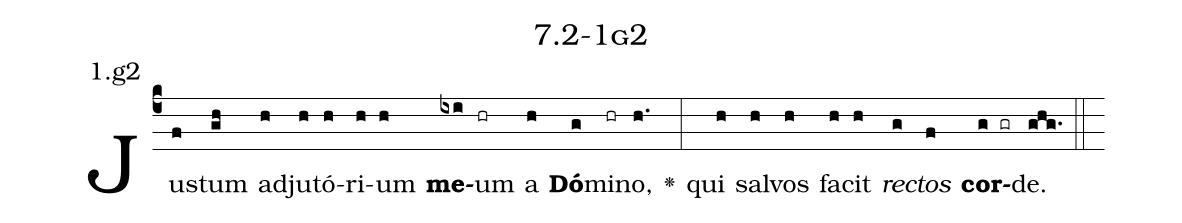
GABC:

name: 7.2-1g2;
annotation: 1.g2;
%%
(c4)Jus(f)tum(gh) ad(h)ju(h)tó(h)ri(h)um(h) <b>me</b>(ixi)um(hr) a(h) <b>Dó</b>(g)mi(hr)no,(h.) <v>\greheightstar</v>(:) qui(h) sal(h)vos(h) fa(h)cit(h) <i>rec</i>(g)<i>tos</i>(f) <b>cor</b>(g gr)de.(ghg.) (::)


%E(h) u(h) o(g) u(f) a(g) e.(ghg.) (::)
